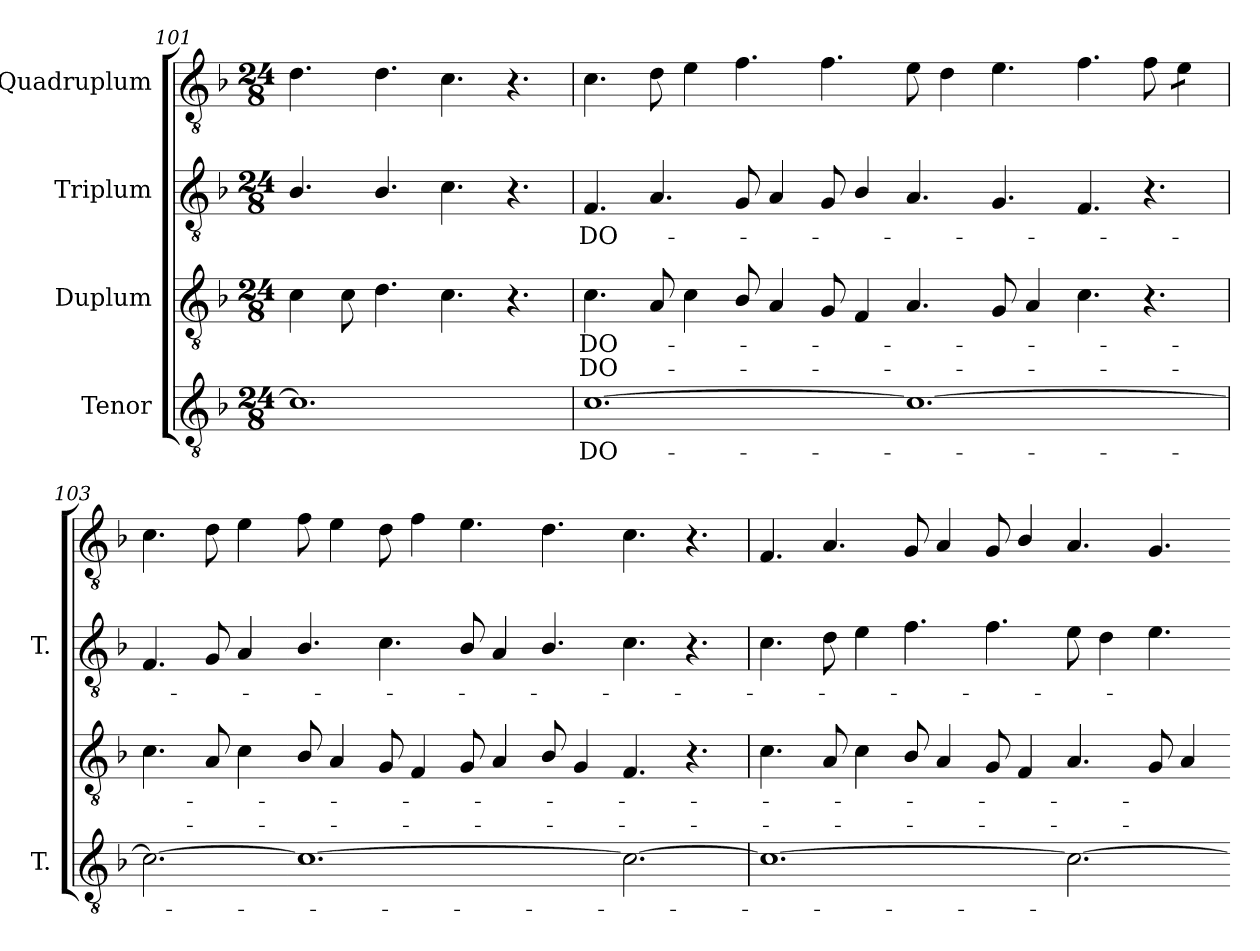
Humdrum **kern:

**kern	**text	**kern	**text	**text	**kern	**text	**kern
*part4	*part4	*part3	*part3	*part3	*part2	*part2	*part1
*staff4	*staff4	*staff3	*staff3	*staff3	*staff2	*staff2	*staff1
*I"Tenor	*	*I"Duplum	*	*	*I"Triplum	*	*I"Quadruplum
*I'T.	*	*	*	*	*I'T.	*	*
!!LO:PB:g=z
*clefGv2	*	*clefGv2	*	*	*clefGv2	*	*clefGv2
*ITrd7c12	*	*ITrd7c12	*	*	*ITrd7c12	*	*ITrd7c12
*k[b-]	*	*k[b-]	*	*	*k[b-]	*	*k[b-]
*F:	*	*F:	*	*	*F:	*	*F:
*M24/8	*	*M24/8	*	*	*M24/8	*	*M24/8
=101	=101	=101	=101	=101	=101	=101	=101
1.Ci]	.	4Ci\	.	.	4.BB-i/	.	4.Di\
.	.	8Ci\	.	.	.	.	.
.	.	4.Di\	.	.	4.BB-i/	.	4.Di\
.	.	4.Ci\	.	.	4.Ci\	.	4.Ci\
.	.	4.r	.	.	4.r	.	4.r
=102	=102	=102	=102	=102	=102	=102	=102
!	!LO:LY:b:color=#000000	!	!	!	!	!	!
!	!	!	!LO:LY:a:color=#000000	!LO:LY:b:color=#000000	!	!	!
!	!	!	!	!	!	!LO:LY:a:color=#000000	!
[1.Ci	DO-	4.Ci\	-DO-	DO-	4.FFi/	DO-	4.Ci\
.	.	8AAi/	.	.	4.AAi/	.	8Di\
.	.	4Ci\	.	.	.	.	4Ei\
.	.	8BB-i/	.	.	8GGi/	.	4.Fi\
.	.	4AAi/	.	.	4AAi/	.	.
.	.	8GGi/	.	.	8GGi/	.	4.Fi\
.	.	4FFi/	.	.	4BB-i/	.	.
1.Ci_	.	4.AAi/	.	.	4.AAi/	.	8Ei\
.	.	.	.	.	.	.	4Di\
.	.	8GGi/	.	.	4.GGi/	.	4.Ei\
.	.	4AAi/	.	.	.	.	.
.	.	4.Ci\	.	.	4.FFi/	.	4.Fi\
.	.	4.r	.	.	4.r	.	8Fi\
*	*	*	*	*	*	*	*tremolo
.	.	.	.	.	.	.	8Ei\L
.	.	.	.	.	.	.	8Ei\J
*	*	*	*	*	*	*	*Xtremolo
=103	=103	=103	=103	=103	=103	=103	=103
2.Ci\_	.	4.Ci\	.	.	4.FFi/	.	4.Ci\
.	.	8AAi/	.	.	8GGi/	.	8Di\
.	.	4Ci\	.	.	4AAi/	.	4Ei\
!!LO:LB:g=z
=104-	=104-	=104-	=104-	=104-	=104-	=104-	=104-
1.Ci_	.	8BB-i/	.	.	4.BB-i/	.	8Fi\
.	.	4AAi/	.	.	.	.	4Ei\
.	.	8GGi/	.	.	4.Ci\	.	8Di\
.	.	4FFi/	.	.	.	.	4Fi\
.	.	8GGi/	.	.	8BB-i/	.	4.Ei\
.	.	4AAi/	.	.	4AAi/	.	.
.	.	8BB-i/	.	.	4.BB-i/	.	4.Di\
.	.	4GGi/	.	.	.	.	.
2.Ci\_	.	4.FFi/	.	.	4.Ci\	.	4.Ci\
.	.	4.r	.	.	4.r	.	4.r
=105	=105	=105	=105	=105	=105	=105	=105
1.Ci_	.	4.Ci\	.	.	4.Ci\	.	4.FFi/
.	.	8AAi/	.	.	8Di\	.	4.AAi/
.	.	4Ci\	.	.	4Ei\	.	.
.	.	8BB-i/	.	.	4.Fi\	.	8GGi/
.	.	4AAi/	.	.	.	.	4AAi/
.	.	8GGi/	.	.	4.Fi\	.	8GGi/
.	.	4FFi/	.	.	.	.	4BB-i/
2.Ci\_	.	4.AAi/	.	.	8Ei\	.	4.AAi/
.	.	.	.	.	4Di\	.	.
.	.	8GGi/	.	.	4.Ei\	.	4.GGi/
.	.	4AAi/	.	.	.	.	.
=-	=-	=-	=-	=-	=-	=-	=-
*-	*-	*-	*-	*-	*-	*-	*-
